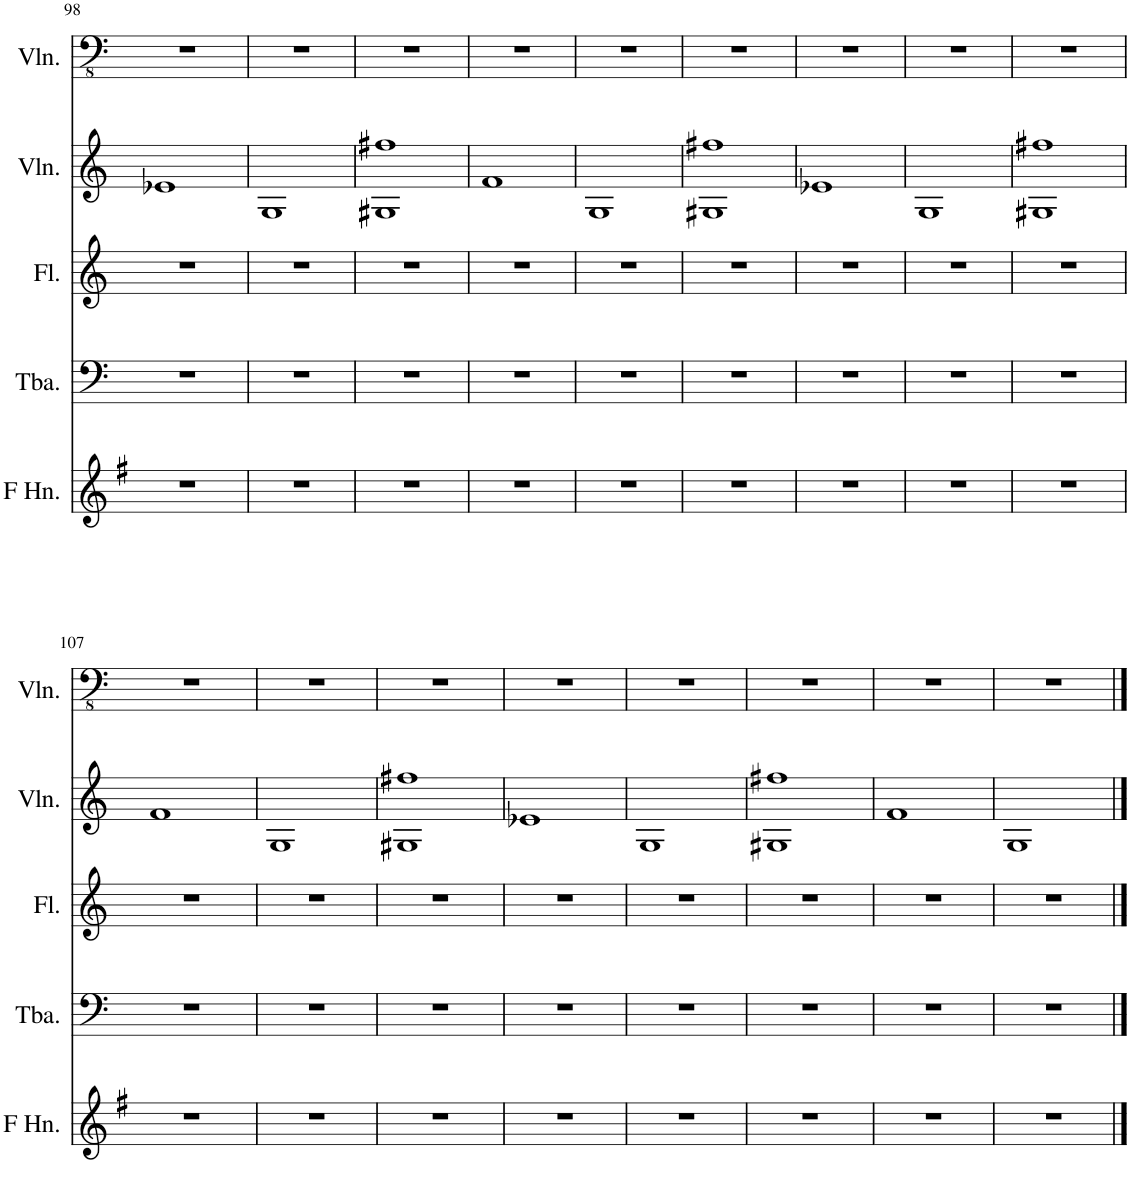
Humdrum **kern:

**kern	**kern	**kern	**kern	**kern
*part5	*part4	*part3	*part2	*part1
*staff5	*staff4	*staff3	*staff2	*staff1
*I"Horn in F	*I"Tuba	*I"Flute	*I"Violin	*I"Violin
*	*I'Tba.	*I'Fl.	*I'Vln.	*I'Vln.
!!LO:PB:g=z
*clefG2	*clefF4	*clefG2	*clefG2	*clefFv4
*Trd4c7	*	*	*	*Trd-28c-48
*k[f#]	*k[]	*k[]	*k[]	*k[]
*M4/4	*M4/4	*M4/4	*M4/4	*M4/4
=98	=98	=98	=98	=98
1r	1r	1r	1e-X	1r
=99	=99	=99	=99	=99
1r	1r	1r	1G	1r
=100	=100	=100	=100	=100
1r	1r	1r	1G#X 1ff#X	1r
=101	=101	=101	=101	=101
1r	1r	1r	1f	1r
=102	=102	=102	=102	=102
1r	1r	1r	1G	1r
=103	=103	=103	=103	=103
1r	1r	1r	1G#X 1ff#X	1r
=104	=104	=104	=104	=104
1r	1r	1r	1e-X	1r
=105	=105	=105	=105	=105
1r	1r	1r	1G	1r
=106	=106	=106	=106	=106
1r	1r	1r	1G#X 1ff#X	1r
!!LO:LB:g=z
=107	=107	=107	=107	=107
1r	1r	1r	1f	1r
=108	=108	=108	=108	=108
1r	1r	1r	1G	1r
=109	=109	=109	=109	=109
1r	1r	1r	1G#X 1ff#X	1r
=110	=110	=110	=110	=110
1r	1r	1r	1e-X	1r
=111	=111	=111	=111	=111
1r	1r	1r	1G	1r
=112	=112	=112	=112	=112
1r	1r	1r	1G#X 1ff#X	1r
=113	=113	=113	=113	=113
1r	1r	1r	1f	1r
=114	=114	=114	=114	=114
1r	1r	1r	1G	1r
==	==	==	==	==
*-	*-	*-	*-	*-
